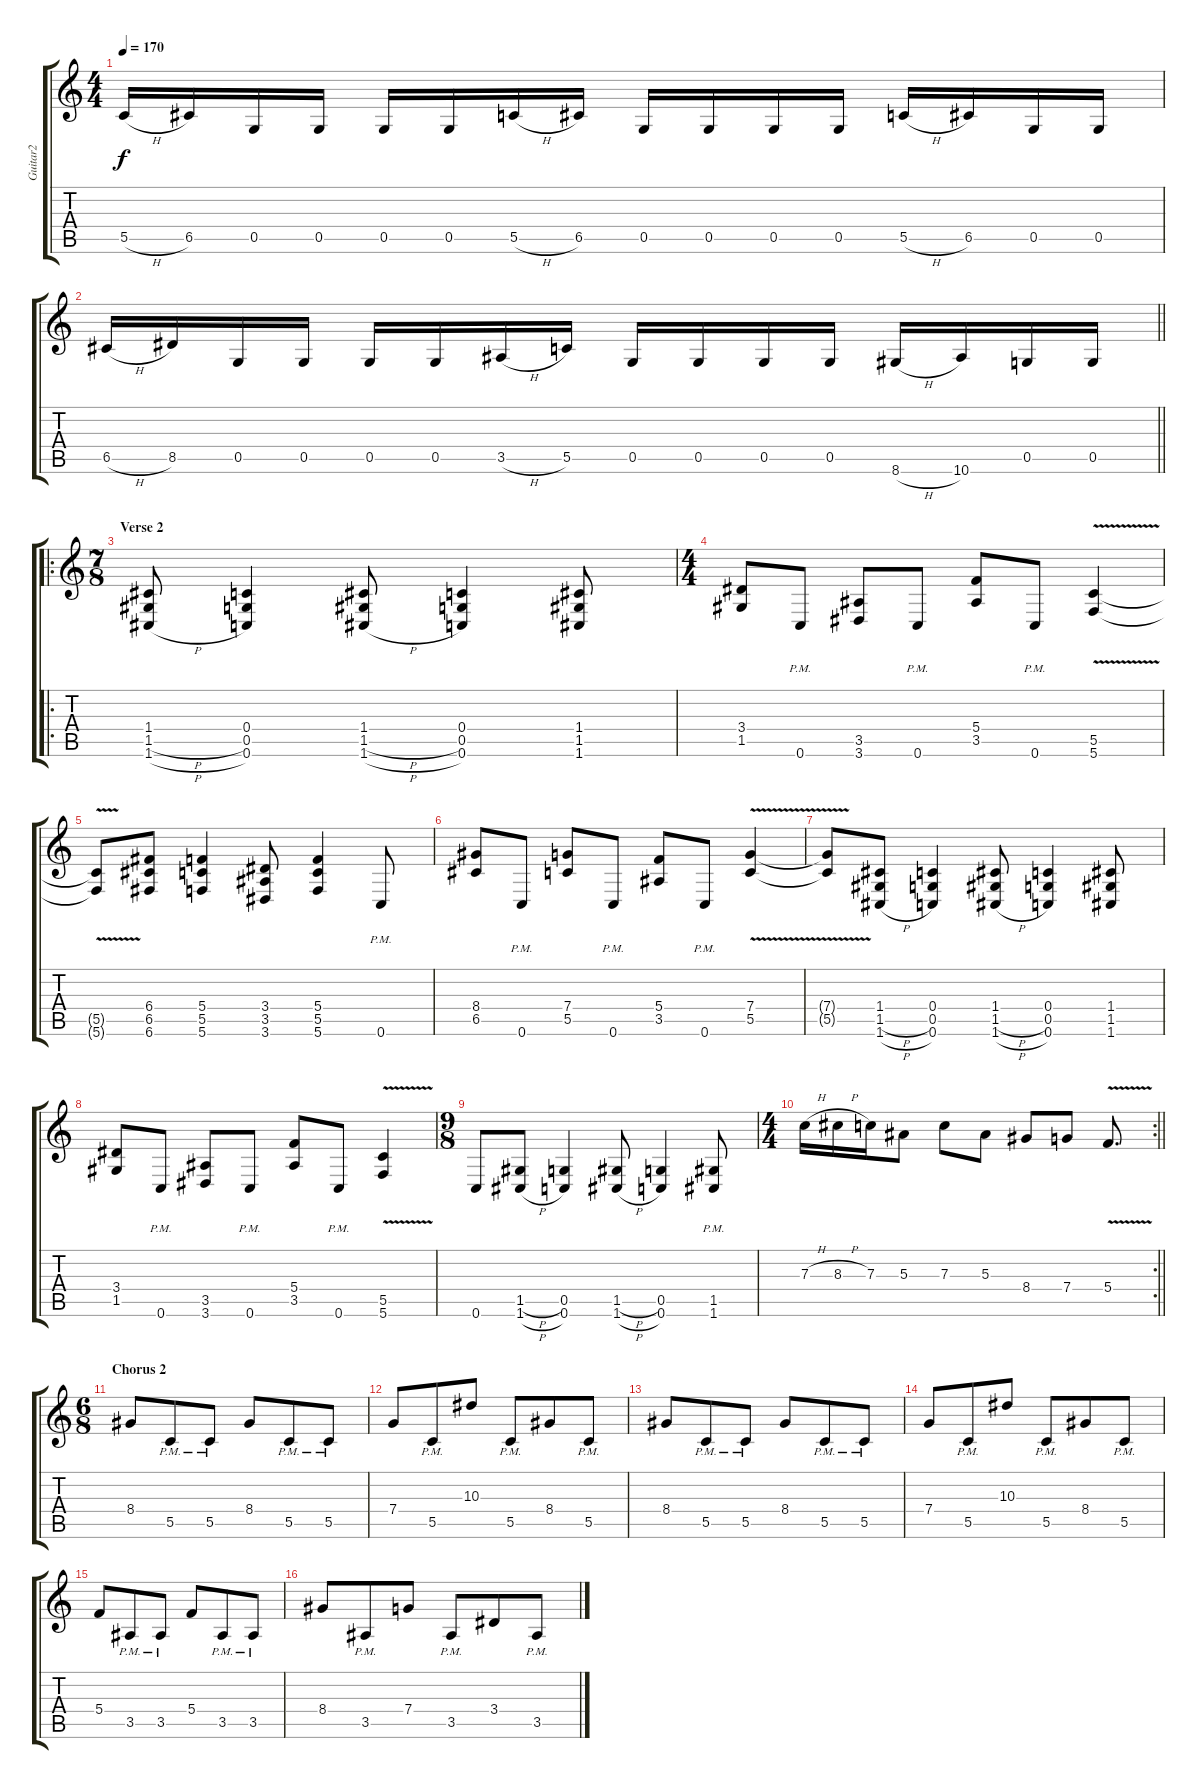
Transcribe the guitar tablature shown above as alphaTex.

\track ("Guitar2" "Guitar2") {instrument distortionguitar}
\staff {score tabs}
\tuning (D4 A3 F3 C3 G2 C2) {hide}
\ts (4 4)
\tempo 170
\clef g2
\ks c
5.5{h}.16{dy f} 6.5.16 0.5.16 0.5.16 0.5.16 0.5.16 5.5{h}.16 6.5.16 0.5.16 0.5.16 0.5.16 0.5.16 5.5{h}.16 6.5.16 0.5.16 0.5.16 |
\barLineRight lightlight
6.5{h}.16 8.5.16 0.5.16 0.5.16 0.5.16 0.5.16 3.5{h}.16 5.5.16 0.5.16 0.5.16 0.5.16 0.5.16 8.6{h}.16 10.6.16 0.5.16 0.5.16 |
\ro
\ts (7 8)
\section ("" "Verse 2")
(1.4 1.5{h} 1.6{h}).8 (0.4 0.5 0.6).4 (1.4 1.5{h} 1.6{h}).8 (0.4 0.5 0.6).4 (1.4 1.5 1.6).8 |
\ts (4 4)
(3.4 1.5).8 0.6{pm}.8 (3.5 3.6).8 0.6{pm}.8 (5.4 3.5).8 0.6{pm}.8 (5.5{v} 5.6).4 |
(5.5{t} 5.6{t}).8 (6.4 6.5 6.6).8 (5.4 5.5 5.6).4 (3.4 3.5 3.6).8 (5.4 5.5 5.6).4 0.6{pm}.8 |
(8.4 6.5).8 0.6{pm}.8 (7.4 5.5).8 0.6{pm}.8 (5.4 3.5).8 0.6{pm}.8 (7.4{v} 5.5{v}).4 |
(7.4{t} 5.5{t}).8 (1.4 1.5{h} 1.6{h}).8 (0.4 0.5 0.6).4 (1.4 1.5{h} 1.6{h}).8 (0.4 0.5 0.6).4 (1.4 1.5 1.6).8 |
(3.4 1.5).8 0.6{pm}.8 (3.5 3.6).8 0.6{pm}.8 (5.4 3.5).8 0.6{pm}.8 (5.5{v} 5.6).4 |
\ts (9 8)
0.6.8 (1.5{h} 1.6{h}).8 (0.5 0.6).4 (1.5{h} 1.6{h}).8 (0.5 0.6).4 (1.5{pm} 1.6{pm}).8 |
\rc 2
\ts (4 4)
\barLineRight lightlight
7.3{h}.16 8.3{h}.16 7.3.16 5.3.8 7.3.8 5.3.8 8.4.8 7.4.8 5.4{v}.8{d} |
\ts (6 8)
\section ("" "Chorus 2")
8.4.8 5.5{pm}.8 5.5{pm}.8 8.4.8 5.5{pm}.8 5.5{pm}.8 |
7.4.8 5.5{pm}.8 10.3.8 5.5{pm}.8 8.4.8 5.5{pm}.8 |
8.4.8 5.5{pm}.8 5.5{pm}.8 8.4.8 5.5{pm}.8 5.5{pm}.8 |
7.4.8 5.5{pm}.8 10.3.8 5.5{pm}.8 8.4.8 5.5{pm}.8 |
5.4.8 3.5{pm}.8 3.5{pm}.8 5.4.8 3.5{pm}.8 3.5{pm}.8 |
8.4.8 3.5{pm}.8 7.4.8 3.5{pm}.8 3.4.8 3.5{pm}.8
